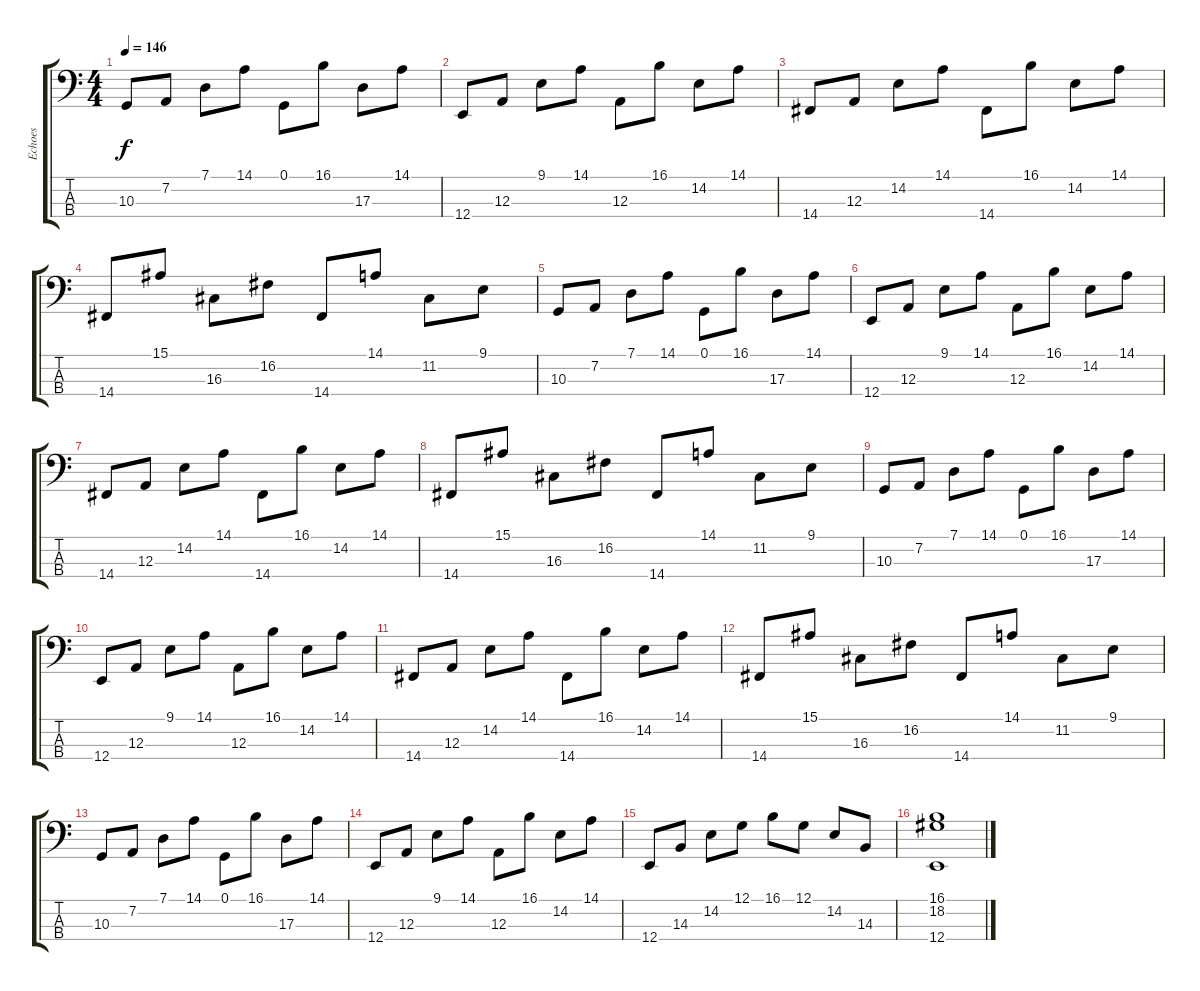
\track ("Echoes" "Echoes") {instrument fx7echoes}
\staff {score tabs}
\tuning (G2 D2 A1 E1) {hide}
\ts (4 4)
\tempo 146
\clef f4
\ks c
10.3.8{dy f} 7.2.8 7.1.8 14.1.8 0.1.8 16.1.8 17.3.8 14.1.8 |
12.4.8 12.3.8 9.1.8 14.1.8 12.3.8 16.1.8 14.2.8 14.1.8 |
14.4.8 12.3.8 14.2.8 14.1.8 14.4.8 16.1.8 14.2.8 14.1.8 |
14.4.8 15.1.8 16.3.8 16.2.8 14.4.8 14.1.8 11.2.8 9.1.8 |
10.3.8 7.2.8 7.1.8 14.1.8 0.1.8 16.1.8 17.3.8 14.1.8 |
12.4.8 12.3.8 9.1.8 14.1.8 12.3.8 16.1.8 14.2.8 14.1.8 |
14.4.8 12.3.8 14.2.8 14.1.8 14.4.8 16.1.8 14.2.8 14.1.8 |
14.4.8 15.1.8 16.3.8 16.2.8 14.4.8 14.1.8 11.2.8 9.1.8 |
10.3.8 7.2.8 7.1.8 14.1.8 0.1.8 16.1.8 17.3.8 14.1.8 |
12.4.8 12.3.8 9.1.8 14.1.8 12.3.8 16.1.8 14.2.8 14.1.8 |
14.4.8 12.3.8 14.2.8 14.1.8 14.4.8 16.1.8 14.2.8 14.1.8 |
14.4.8 15.1.8 16.3.8 16.2.8 14.4.8 14.1.8 11.2.8 9.1.8 |
10.3.8 7.2.8 7.1.8 14.1.8 0.1.8 16.1.8 17.3.8 14.1.8 |
12.4.8 12.3.8 9.1.8 14.1.8 12.3.8 16.1.8 14.2.8 14.1.8 |
12.4.8 14.3.8 14.2.8 12.1.8 16.1.8 12.1.8 14.2.8 14.3.8 |
(16.1 18.2 12.4).1
